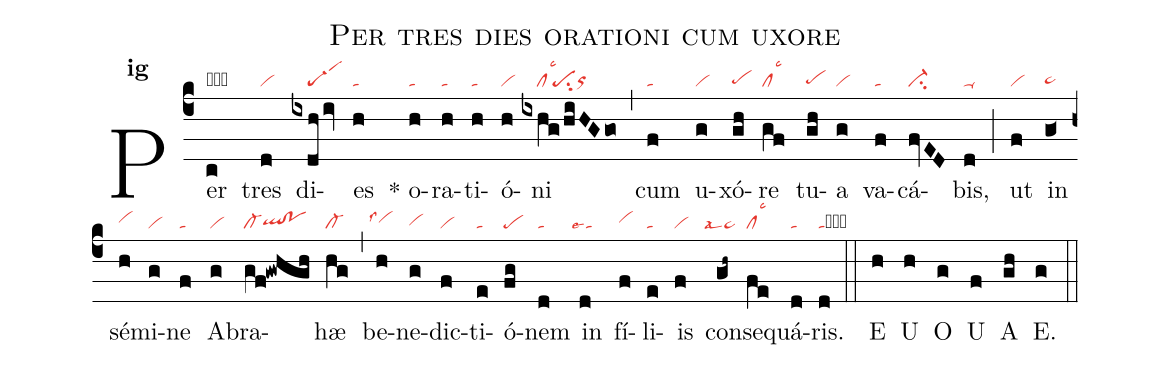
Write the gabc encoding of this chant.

name:Per tres dies orationi cum uxore;
office-part:an;
mode:1g;
nabc-lines:1;
%%
initial-style: 1;
name: Per tres dies orationi cum uxore;
mode:1;
office-part: Antiphona;
annotation: Ant.;
annotation:i g;
nabc-lines:1;
%%
(c4) Per(c|obta) tres(d|vi) di(ixdh/iv|////scG-1)es(h|ta) <sp>*</sp> o(h|ta)ra(h|ta)ti(h|ta)ó(h|vi)ni(ixhg/hiHGgo|////cllsc3`pesu2orhg) (,) cum(f|ta) u(g|vi)xó(gh|pehg)re(gf|cllsc3) tu(gh|pehg)a(g|vi) va(f|ta)cá(fvED|ci-)bis,(d|ta-) (;) ut(f|vi) in(g<|ta>hg) sé(h|vihh)mi(g|vi)ne(f|ta) A(g|vi)bra(gf!gwhgh|cl-qlhg!pohg)hæ(hg|cl-) (,) be(h|``vihhlss4)ne(g|vihg)dic(f|vi)ti(e|ta)ó(fg|pe)nem(d|ta) in(d|``talse1) fí(f|vihh)li(e|ta)is(f|vi) con(gh~|```pe~lsal4)se(fe|cllsc3)quá(d|ta)ris.(d|tacb) (::)
<eu> E(h) U(h) O(g) U(f) A(gh) E.(g) </eu> (::)
